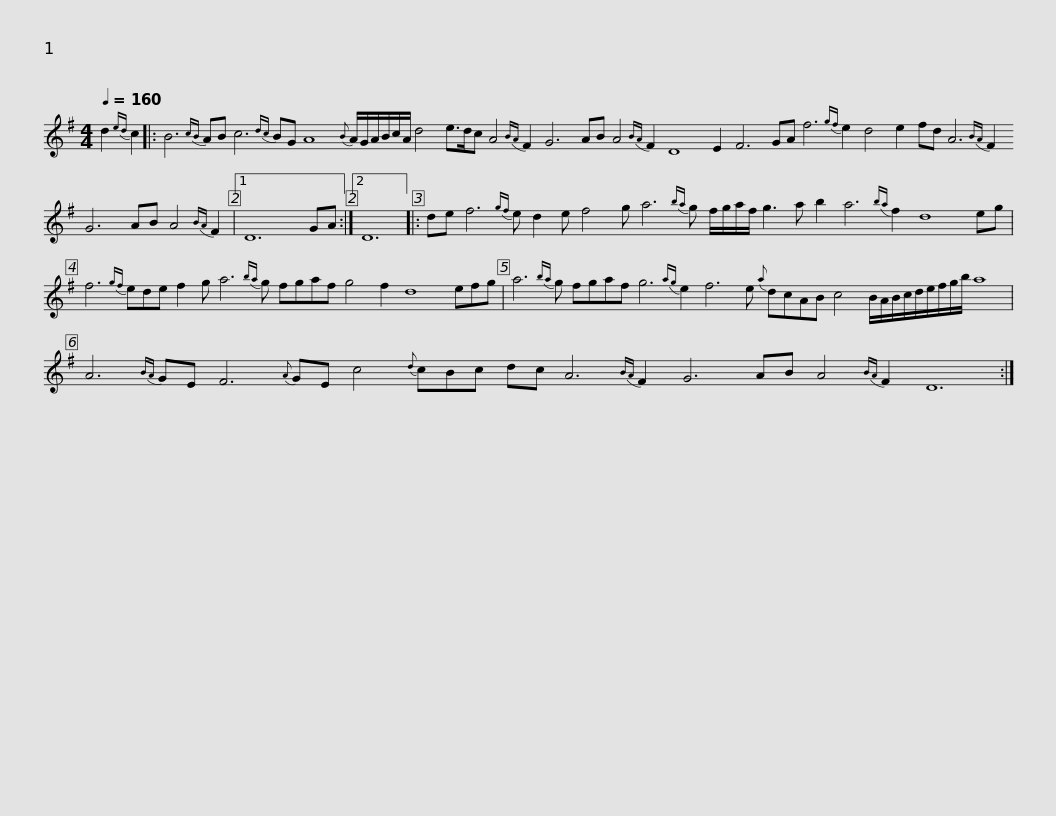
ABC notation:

X:1
L:1/8
Q:1/4=160
M:4/4
I:linebreak $
K:G
V:1 treble
V:1
 d2{ed} c2 |:$ B6{cB} AB c6{dc} BG A8{B} A/G/A/B/c/A/ d4 e>dc A4{BA} F2 G6 AB A4{BA} F2 D8 E2 F6 GA f6{gf} e2 d4 e2 fd A6{BA} F2 G6 AB A4{BA} F2 |1$ D12 GA :|2 D12 |:$ de f6{gf} e d2 e f4 g a6{ba} g f/g/a/f/ g3 a b2 a6{ba} f2 d8 eg |$ %5
 f6{gf} ede f2 g a6{ba} g fgaf g4 f2 d8 efg |$ a6{ba} g fgaf g6{ag} e2 f6 e{a} dcAB c4 B/A/B/c/d/e/f/g/b/ a8 |$ A6{BA} GE F6{A} GE c4{d} cBc dc A6{BA} F2 G6 AB A4{BA} F2 D12 :| %8
